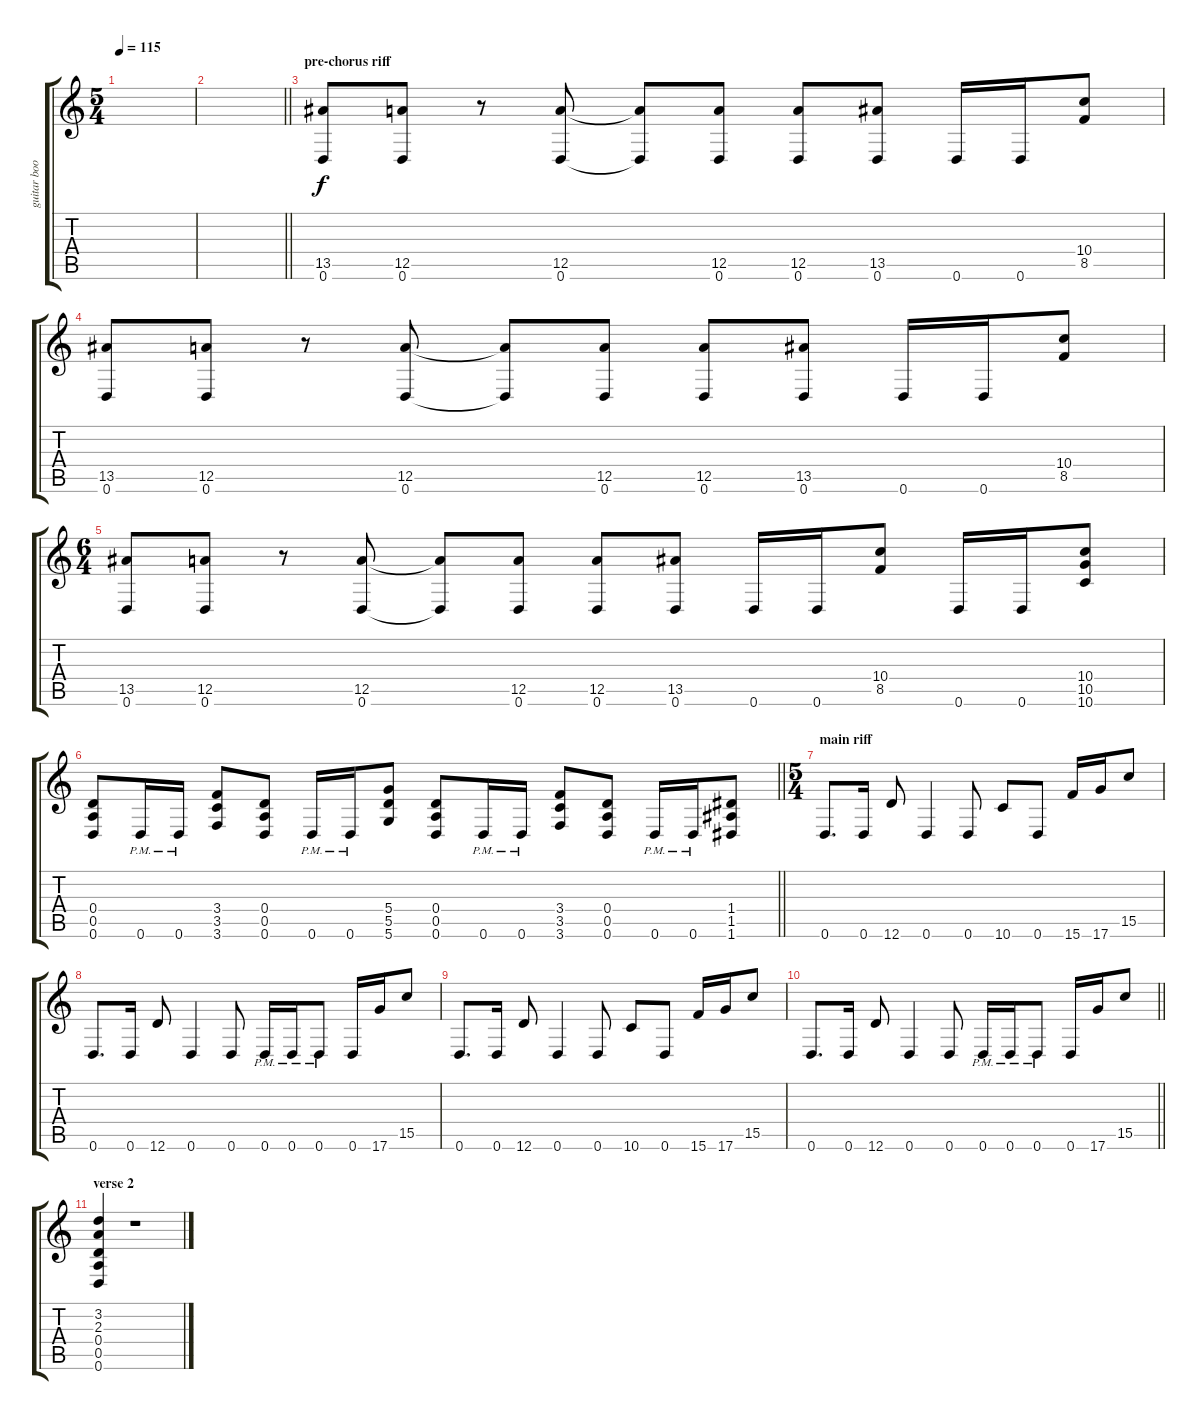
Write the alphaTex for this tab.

\track ("guitar boost" "guitar boo") {instrument distortionguitar}
\staff {score tabs}
\tuning (E4 B3 G3 D3 A2 D2) {hide}
\ts (5 4)
\tempo 115
\clef g2
\ks c
|
\barLineRight lightlight
|
\section ("" "pre-chorus riff")
(13.5 0.6).8 (12.5 0.6).8 r.8 (12.5 0.6).8 (12.5{t} 0.6{t}).8 (12.5 0.6).8 (12.5 0.6).8 (13.5 0.6).8 0.6.16 0.6.16 (10.4 8.5).8 |
(13.5 0.6).8 (12.5 0.6).8 r.8 (12.5 0.6).8 (12.5{t} 0.6{t}).8 (12.5 0.6).8 (12.5 0.6).8 (13.5 0.6).8 0.6.16 0.6.16 (10.4 8.5).8 |
\ts (6 4)
(13.5 0.6).8 (12.5 0.6).8 r.8 (12.5 0.6).8 (12.5{t} 0.6{t}).8 (12.5 0.6).8 (12.5 0.6).8 (13.5 0.6).8 0.6.16 0.6.16 (10.4 8.5).8 0.6.16 0.6.16 (10.4 10.5 10.6).8 |
\barLineRight lightlight
(0.4 0.5 0.6).8 0.6{pm}.16 0.6{pm}.16 (3.4 3.5 3.6).8 (0.4 0.5 0.6).8 0.6{pm}.16 0.6{pm}.16 (5.4 5.5 5.6).8 (0.4 0.5 0.6).8 0.6{pm}.16 0.6{pm}.16 (3.4 3.5 3.6).8 (0.4 0.5 0.6).8 0.6{pm}.16 0.6{pm}.16 (1.4 1.5 1.6).8 |
\ts (5 4)
\section ("" "main riff")
0.6.8{d volume 16} 0.6.16 12.6.8 0.6.4 0.6.8 10.6.8 0.6.8 15.6.16 17.6.16 15.5.8 |
0.6.8{d} 0.6.16 12.6.8 0.6.4 0.6.8 0.6{pm}.16 0.6{pm}.16 0.6{pm}.8 0.6.16 17.6.16 15.5.8 |
0.6.8{d} 0.6.16 12.6.8 0.6.4 0.6.8 10.6.8 0.6.8 15.6.16 17.6.16 15.5.8 |
\barLineRight lightlight
0.6.8{d} 0.6.16 12.6.8 0.6.4 0.6.8 0.6{pm}.16 0.6{pm}.16 0.6{pm}.8 0.6.16 17.6.16 15.5.8 |
\section ("" "verse 2")
(3.2 2.3 0.4 0.5 0.6).4 r.1
